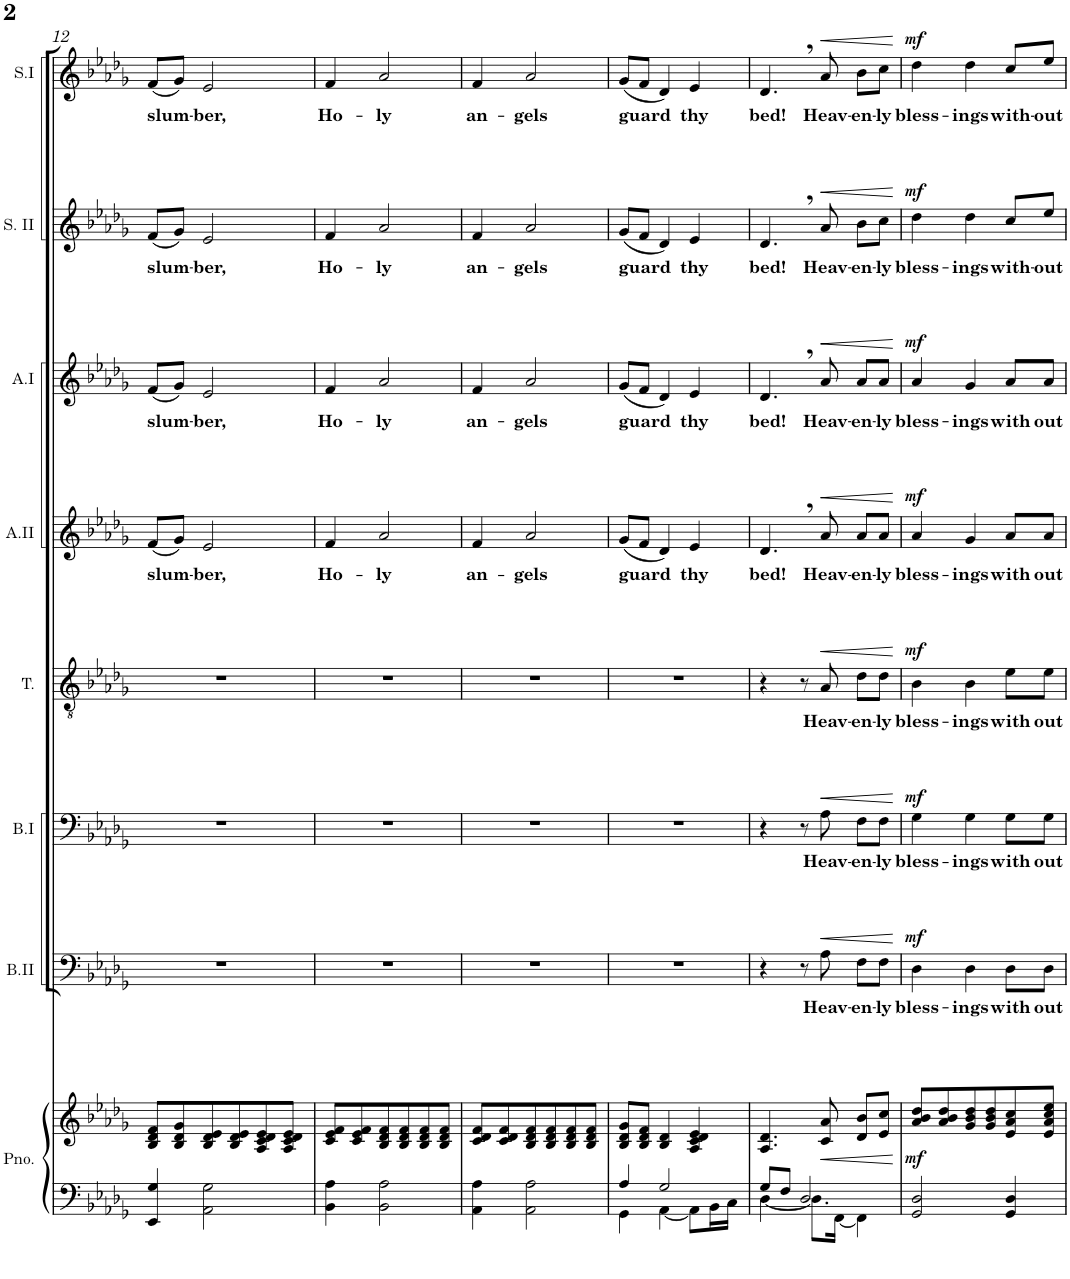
**kern	**kern	**dynam	**kern	**text	**dynam	**kern	**text	**dynam	**kern	**text	**dynam	**kern	**text	**dynam	**kern	**text	**dynam	**kern	**text	**dynam	**kern	**text	**dynam
*part8	*part8	*part8	*part7	*part7	*part7	*part6	*part6	*part6	*part5	*part5	*part5	*part4	*part4	*part4	*part3	*part3	*part3	*part2	*part2	*part2	*part1	*part1	*part1
*staff9	*staff8	*staff8/9	*staff7	*staff7	*staff7	*staff6	*staff6	*staff6	*staff5	*staff5	*staff5	*staff4	*staff4	*staff4	*staff3	*staff3	*staff3	*staff2	*staff2	*staff2	*staff1	*staff1	*staff1
*I"Piano	*	*	*I"Bass II	*	*	*I"Bass I	*	*	*I"Tenor	*	*	*I"Alto II	*	*	*I"Alto I	*	*	*I"Soprano II	*	*	*I"Soprano I	*	*
*I'Pno.	*	*	*I'B.II	*	*	*I'B.I	*	*	*I'T.	*	*	*I'A.II	*	*	*I'A.I	*	*	*I'S. II	*	*	*I'S.I	*	*
!!LO:PB:g=z
*clefF4	*clefG2	*	*clefF4	*	*	*clefF4	*	*	*clefGv2	*	*	*clefG2	*	*	*clefG2	*	*	*clefG2	*	*	*clefG2	*	*
*k[b-e-a-d-g-]	*k[b-e-a-d-g-]	*	*k[b-e-a-d-g-]	*	*	*k[b-e-a-d-g-]	*	*	*k[b-e-a-d-g-]	*	*	*k[b-e-a-d-g-]	*	*	*k[b-e-a-d-g-]	*	*	*k[b-e-a-d-g-]	*	*	*k[b-e-a-d-g-]	*	*
*M3/4	*M3/4	*	*M3/4	*	*	*M3/4	*	*	*M3/4	*	*	*M3/4	*	*	*M3/4	*	*	*M3/4	*	*	*M3/4	*	*
=12	=12	=12	=12	=12	=12	=12	=12	=12	=12	=12	=12	=12	=12	=12	=12	=12	=12	=12	=12	=12	=12	=12	=12
!	!	!	!	!	!	!	!	!	!	!	!	!	!LO:LY:b	!	!	!LO:LY:b	!	!	!LO:LY:b	!	!	!LO:LY:b	!
4EE-/ 4G-/	8B-/ 8d-/ 8f/L	.	2.r	.	.	2.r	.	.	2.r	.	.	(8f/L	slum-	.	(8f/L	slum-	.	(8f/L	slum-	.	(8f/L	slum-	.
.	8B-/ 8d-/ 8g-/	.	.	.	.	.	.	.	.	.	.	8g-/J)	.	.	8g-/J)	.	.	8g-/J)	.	.	8g-/J)	.	.
!	!	!	!	!	!	!	!	!	!	!	!	!	!LO:LY:b	!	!	!LO:LY:b	!	!	!LO:LY:b	!	!	!LO:LY:b	!
2AA-\ 2G-\	8B-/ 8d-/ 8e-/	.	.	.	.	.	.	.	.	.	.	2e-/	-ber,	.	2e-/	-ber,	.	2e-/	-ber,	.	2e-/	-ber,	.
.	8B-/ 8d-/ 8e-/	.	.	.	.	.	.	.	.	.	.	.	.	.	.	.	.	.	.	.	.	.	.
.	8A-/ 8c/ 8d-/ 8e-/	.	.	.	.	.	.	.	.	.	.	.	.	.	.	.	.	.	.	.	.	.	.
.	8A-/ 8c/ 8d-/ 8e-/J	.	.	.	.	.	.	.	.	.	.	.	.	.	.	.	.	.	.	.	.	.	.
=13	=13	=13	=13	=13	=13	=13	=13	=13	=13	=13	=13	=13	=13	=13	=13	=13	=13	=13	=13	=13	=13	=13	=13
!	!	!	!	!	!	!	!	!	!	!	!	!	!LO:LY:b	!	!	!LO:LY:b	!	!	!LO:LY:b	!	!	!LO:LY:b	!
4BB-\ 4A-\	8c/ 8e-/ 8f/L	.	2.r	.	.	2.r	.	.	2.r	.	.	4f/	Ho-	.	4f/	Ho-	.	4f/	Ho-	.	4f/	Ho-	.
.	8c/ 8e-/ 8f/	.	.	.	.	.	.	.	.	.	.	.	.	.	.	.	.	.	.	.	.	.	.
!	!	!	!	!	!	!	!	!	!	!	!	!	!LO:LY:b	!	!	!LO:LY:b	!	!	!LO:LY:b	!	!	!LO:LY:b	!
2BB-\ 2A-\	8B-/ 8d-/ 8f/	.	.	.	.	.	.	.	.	.	.	2a-/	-ly	.	2a-/	-ly	.	2a-/	-ly	.	2a-/	-ly	.
.	8B-/ 8d-/ 8f/	.	.	.	.	.	.	.	.	.	.	.	.	.	.	.	.	.	.	.	.	.	.
.	8B-/ 8d-/ 8f/	.	.	.	.	.	.	.	.	.	.	.	.	.	.	.	.	.	.	.	.	.	.
.	8B-/ 8d-/ 8f/J	.	.	.	.	.	.	.	.	.	.	.	.	.	.	.	.	.	.	.	.	.	.
=14	=14	=14	=14	=14	=14	=14	=14	=14	=14	=14	=14	=14	=14	=14	=14	=14	=14	=14	=14	=14	=14	=14	=14
!	!	!	!	!	!	!	!	!	!	!	!	!	!LO:LY:b	!	!	!LO:LY:b	!	!	!LO:LY:b	!	!	!LO:LY:b	!
4AA-\ 4A-\	8c/ 8d-/ 8f/L	.	2.r	.	.	2.r	.	.	2.r	.	.	4f/	an-	.	4f/	an-	.	4f/	an-	.	4f/	an-	.
.	8c/ 8d-/ 8f/	.	.	.	.	.	.	.	.	.	.	.	.	.	.	.	.	.	.	.	.	.	.
!	!	!	!	!	!	!	!	!	!	!	!	!	!LO:LY:b	!	!	!LO:LY:b	!	!	!LO:LY:b	!	!	!LO:LY:b	!
2AA-\ 2A-\	8B-/ 8d-/ 8f/	.	.	.	.	.	.	.	.	.	.	2a-/	-gels	.	2a-/	-gels	.	2a-/	-gels	.	2a-/	-gels	.
.	8B-/ 8d-/ 8f/	.	.	.	.	.	.	.	.	.	.	.	.	.	.	.	.	.	.	.	.	.	.
.	8B-/ 8d-/ 8f/	.	.	.	.	.	.	.	.	.	.	.	.	.	.	.	.	.	.	.	.	.	.
.	8B-/ 8d-/ 8f/J	.	.	.	.	.	.	.	.	.	.	.	.	.	.	.	.	.	.	.	.	.	.
=15	=15	=15	=15	=15	=15	=15	=15	=15	=15	=15	=15	=15	=15	=15	=15	=15	=15	=15	=15	=15	=15	=15	=15
*^	*	*	*	*	*	*	*	*	*	*	*	*	*	*	*	*	*	*	*	*	*	*	*
!	!	!	!	!	!	!	!	!	!	!	!	!	!	!LO:LY:b	!	!	!LO:LY:b	!	!	!LO:LY:b	!	!	!LO:LY:b	!
4A-/	4GG-\	8B-/ 8d-/ 8g-/L	.	2.r	.	.	2.r	.	.	2.r	.	.	(8g-/L	guard	.	(8g-/L	guard	.	(8g-/L	guard	.	(8g-/L	guard	.
.	.	8B-/ 8d-/ 8f/J	.	.	.	.	.	.	.	.	.	.	8f/J	.	.	8f/J	.	.	8f/J	.	.	8f/J	.	.
2G-/	[4AA-\	4B-/ 4d-/	.	.	.	.	.	.	.	.	.	.	4d-/)	.	.	4d-/)	.	.	4d-/)	.	.	4d-/)	.	.
!	!	!	!	!	!	!	!	!	!	!	!	!	!	!LO:LY:b	!	!	!LO:LY:b	!	!	!LO:LY:b	!	!	!LO:LY:b	!
.	8AA-\L]	4A-/ 4c/ 4d-/ 4e-/	.	.	.	.	.	.	.	.	.	.	4e-/	thy	.	4e-/	thy	.	4e-/	thy	.	4e-/	thy	.
.	16BB-\L	.	.	.	.	.	.	.	.	.	.	.	.	.	.	.	.	.	.	.	.	.	.	.
.	16C\JJ	.	.	.	.	.	.	.	.	.	.	.	.	.	.	.	.	.	.	.	.	.	.	.
=16	=16	=16	=16	=16	=16	=16	=16	=16	=16	=16	=16	=16	=16	=16	=16	=16	=16	=16	=16	=16	=16	=16	=16	=16
!	!	!	!	!	!	!	!	!	!	!	!	!	!	!LO:LY:b	!	!	!LO:LY:b	!	!	!LO:LY:b	!	!	!LO:LY:b	!
8G-/L	[4D-\	4.A-/ 4.d-/	.	4r	.	.	4r	.	.	4r	.	.	4.d-,/	bed!	.	4.d-,/	bed!	.	4.d-,/	bed!	.	4.d-,/	bed!	.
8F/J	.	.	.	.	.	.	.	.	.	.	.	.	.	.	.	.	.	.	.	.	.	.	.	.
2D-/	8.D-\L]	.	.	8r	.	.	8r	.	.	8r	.	.	.	.	.	.	.	.	.	.	.	.	.	.
!	!	!	!LO:HP:b	!	!LO:LY:b	!LO:HP:b	!	!LO:LY:b	!LO:HP:b	!	!LO:LY:b	!LO:HP:b	!	!LO:LY:b	!LO:HP:b	!	!LO:LY:b	!LO:HP:b	!	!LO:LY:b	!LO:HP:b	!	!LO:LY:b	!LO:HP:b
.	.	8c/ 8a-/	<	8A-\	Heav-	<	8A-\	Heav-	<	8A-/	Heav-	<	8a-/	Heav-	<	8a-/	Heav-	<	8a-/	Heav-	<	8a-/	Heav-	<
.	[16FF\Jk	.	.	.	.	.	.	.	.	.	.	.	.	.	.	.	.	.	.	.	.	.	.	.
!	!	!	!	!	!LO:LY:b	!	!	!LO:LY:b	!	!	!LO:LY:b	!	!	!LO:LY:b	!	!	!LO:LY:b	!	!	!LO:LY:b	!	!	!LO:LY:b	!
.	4FF\]	8d-/ 8b-/L	.	8F\L	-en-	.	8F\L	-en-	.	8d-\L	-en-	.	8a-/L	-en-	.	8a-/L	-en-	.	8b-\L	-en-	.	8b-\L	-en-	.
!	!	!	!	!	!LO:LY:b	!	!	!LO:LY:b	!	!	!LO:LY:b	!	!	!LO:LY:b	!	!	!LO:LY:b	!	!	!LO:LY:b	!	!	!LO:LY:b	!
.	.	8e-/ 8cc/J	.	8F\J	-ly	.	8F\J	-ly	.	8d-\J	-ly	.	8a-/J	-ly	.	8a-/J	-ly	.	8cc\J	-ly	.	8cc\J	-ly	.
*v	*v	*	*	*	*	*	*	*	*	*	*	*	*	*	*	*	*	*	*	*	*	*	*	*
.	.	[	.	.	[	.	.	[	.	.	[	.	.	[	.	.	[	.	.	[	.	.	[
=17	=17	=17	=17	=17	=17	=17	=17	=17	=17	=17	=17	=17	=17	=17	=17	=17	=17	=17	=17	=17	=17	=17	=17
!	!	!LO:DY:b	!	!LO:LY:b	!LO:DY:a	!	!LO:LY:b	!LO:DY:a	!	!LO:LY:b	!LO:DY:a	!	!LO:LY:b	!LO:DY:a	!	!LO:LY:b	!LO:DY:a	!	!LO:LY:b	!LO:DY:a	!	!LO:LY:b	!LO:DY:a
2GG-/ 2D-/	8a-/ 8b-/ 8dd-/L	mf	4D-\	bless-	mf	4G-\	bless-	mf	4B-\	bless-	mf	4a-/	bless-	mf	4a-/	bless-	mf	4dd-\	bless-	mf	4dd-\	bless-	mf
.	8a-/ 8b-/ 8dd-/	.	.	.	.	.	.	.	.	.	.	.	.	.	.	.	.	.	.	.	.	.	.
!	!	!	!	!LO:LY:b	!	!	!LO:LY:b	!	!	!LO:LY:b	!	!	!LO:LY:b	!	!	!LO:LY:b	!	!	!LO:LY:b	!	!	!LO:LY:b	!
.	8g-/ 8b-/ 8dd-/	.	4D-\	-ings	.	4G-\	-ings	.	4B-\	-ings	.	4g-/	-ings	.	4g-/	-ings	.	4dd-\	-ings	.	4dd-\	-ings	.
.	8g-/ 8b-/ 8dd-/	.	.	.	.	.	.	.	.	.	.	.	.	.	.	.	.	.	.	.	.	.	.
!	!	!	!	!LO:LY:b	!	!	!LO:LY:b	!	!	!LO:LY:b	!	!	!LO:LY:b	!	!	!LO:LY:b	!	!	!LO:LY:b	!	!	!LO:LY:b	!
4GG-/ 4D-/	8e-/ 8a-/ 8cc/	.	8D-\L	with	.	8G-\L	with	.	8e-\L	with	.	8a-/L	with	.	8a-/L	with	.	8cc/L	with-	.	8cc/L	with-	.
!	!	!	!	!LO:LY:b	!	!	!LO:LY:b	!	!	!LO:LY:b	!	!	!LO:LY:b	!	!	!LO:LY:b	!	!	!LO:LY:b	!	!	!LO:LY:b	!
.	8e-/ 8a-/ 8cc/ 8ee-/J	.	8D-\J	out	.	8G-\J	out	.	8e-\J	out	.	8a-/J	out	.	8a-/J	out	.	8ee-/J	-out	.	8ee-/J	-out	.
=	=	=	=	=	=	=	=	=	=	=	=	=	=	=	=	=	=	=	=	=	=	=	=
*-	*-	*-	*-	*-	*-	*-	*-	*-	*-	*-	*-	*-	*-	*-	*-	*-	*-	*-	*-	*-	*-	*-	*-
